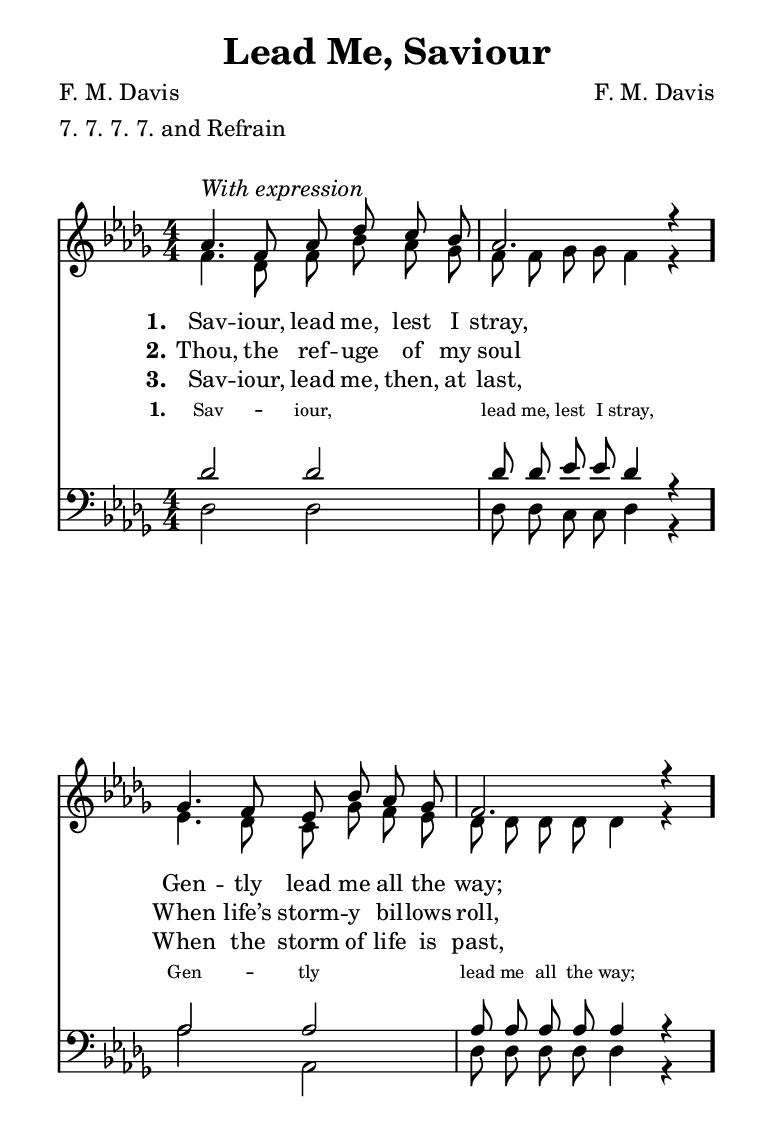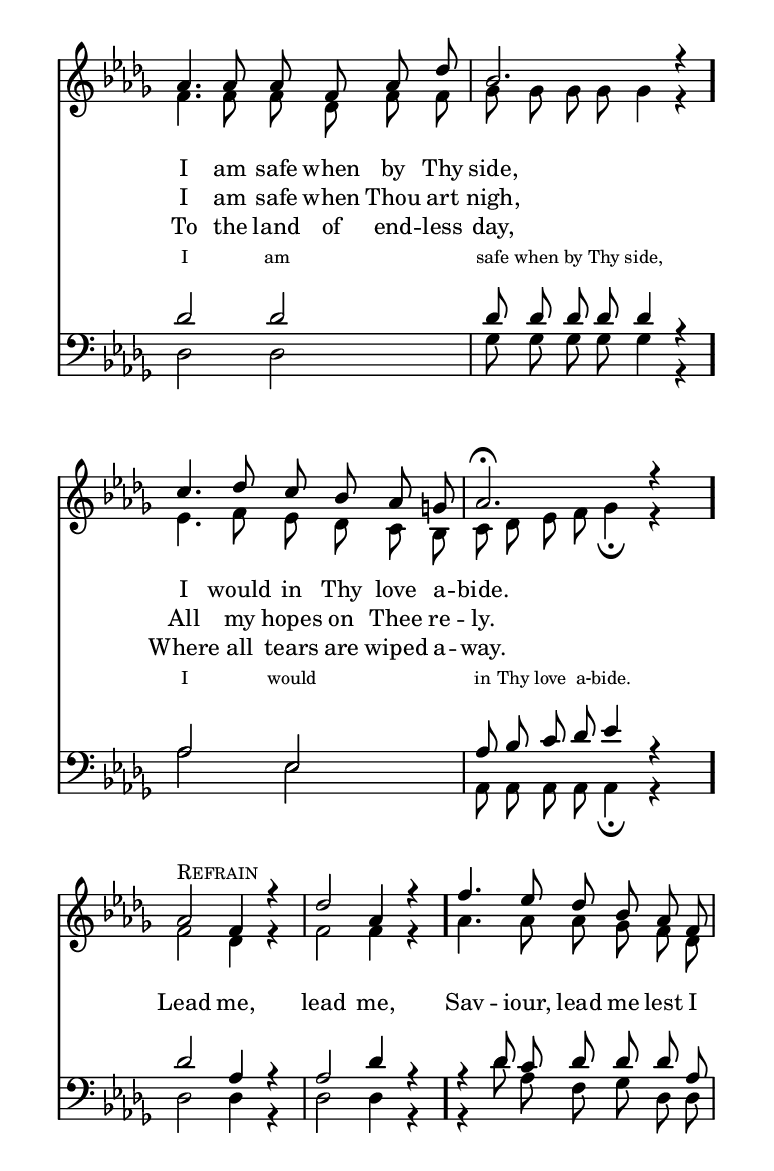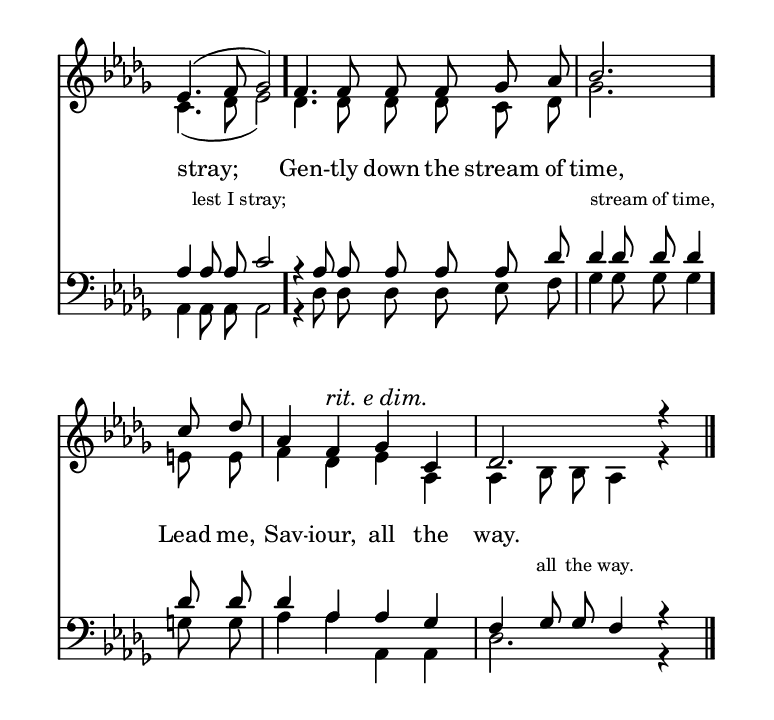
\include "common/global.ily"
\paper {
  \include "common/paper.ily"
}

\header{
  hymnnumber = "234"
  title = "Lead Me, Saviour"
  tunename = ""
  meter = "7. 7. 7. 7. and Refrain"
  poet = "F. M. Davis"
  composer = "F. M. Davis"
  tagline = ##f
}

ta = { \tempo 4=80 }
tb = { \tempo 4=40 }

global = {
  \include "common/overrides.ily"
  \override Staff.TimeSignature.style = #'numbered
  \time 4/4
  \override Score.MetronomeMark.transparent = ##t % hide all fermata changes too
  \ta
  \key des \major
  \autoBeamOff
}

notesSoprano = {
\global
\relative c'' {

  aes4.^\markup{\italic { With expression } } f8 aes8 des c bes | aes2. r4 |
  ges4. f8 ees bes' aes ges | f2. r4 |
  aes4. aes8 aes f aes des | bes2. r4 |
  c4. des8 c bes aes g | aes2.\fermata r4 |

  << s^\markup { \small \caps "Refrain" }
  { aes2 f4 r | des'2 aes4 r } >>
  f'4. ees8 des bes aes f | ees4.( f8 ges2) |
  f4. f8 f f ges aes | bes2.
  c8 des | aes4 f^\markup{\italic{rit. e dim.}} ges c, | des2. r4 |

  \bar "|."

}
}

notesAlto = {
\global
\relative e' {

  f4. des8 f bes aes ges | f8 f ges ges f4 r4 |
  ees4. des8 c ges' f ees | des des des des des4 r4 |
  f4. f8 f des f f | ges8 ges ges ges ges4 r4 |
  ees4. f8 ees des c bes | c des ees f \tb ges4\fermata \ta r4 |

  f2 des4 r | f2 f4 r |
  aes4. aes8 aes ges f des | c4.( des8 ees2) |
  des4. des8 des des c des | ges2.
  e8 e | f4 des ees aes, | aes4 bes8 bes aes4 r4 |

}
}

notesTenor = {
\global
\relative a {

  des2 des | des8 des ees ees des4 r |
  aes2 aes | aes8 aes aes aes aes4 r |
  des2 des | des8 des des des des4 r |
  aes2 ees | aes8 bes c des ees4 r |

  des2 aes4 r | aes2 des4 r |
  r4 des8 c des des des aes | aes4 aes8 aes c2 |
  r4 aes8 aes aes aes aes des | des4 des8 des des4
  des8 des | des4 aes aes ges | f4 ges8 ges f4 r |

}
}

notesBass = {
\global
\relative f {

  des2 des | des8 des c c des4 r |
  aes'2 aes, | des8 des des des des4 r |
  des2 des | ges8 ges ges ges ges4 r |
  aes2 ees | aes,8 aes aes aes aes4\fermata r4 |

  des2 des4 r | des2 des4 r |
  r4 des'8 aes f ges des des | aes4 aes8 aes aes2 |
  r4 des8 des des des ees f | ges4 ges8 ges ges4
  g8 g | aes4 aes aes, aes | des2. r4 |

}
}

% TODO refrain small words
Refrain = \lyricmode {

Lead me, lead me, \bar "."
Sav -- iour, lead me lest I stray;__ \bar "."
Gen -- tly down the stream of time, \bar "."
Lead me, Sav -- iour, all the way. \bar "."

}

wordsA = \lyricmode {
\set stanza = "1."

Sav -- iour, lead me, lest I stray, \bar "."
Gen -- tly lead me all the way; \bar "."
I am safe when by Thy side, \bar "."
I would in Thy love a -- bide. \bar "."

}

wordsB = \lyricmode {
\set stanza = "2."

Thou, the ref -- uge of my soul
When life’s storm -- y bil -- lows roll,
I am safe when Thou art nigh,
All my hopes on Thee re -- ly.

\Refrain

}

wordsC = \lyricmode {
\set stanza = "3."

Sav -- iour, lead me, then, at last,
When the storm of life is past,
To the land of end -- less day,
Where all tears are wiped a -- way.

}

underWords = \lyricmode {
\override LyricText.font-size = #-2
\set stanza = \markup { \small "1." }

Sav -- iour, lead me, lest I stray,
Gen -- tly lead me all the way;
I am safe when by Thy side,
I would in Thy love a -- bide.

\repeat unfold 11 \skip 4
lest I stray;
\repeat unfold 7 \skip 4
stream of time,
\repeat unfold 7 \skip 4
all the way.

}

\score {
  \context ChoirStaff <<
    \context Staff = upper <<
      \set ChoirStaff.systemStartDelimiter = #'SystemStartBar
      \context Voice  = sopranos { \voiceOne << \notesSoprano >> }
      \context Voice  = altos { \voiceTwo << \notesAlto >> }
      \context Lyrics = one   \lyricsto sopranos \wordsA
      \context Lyrics = two   \lyricsto sopranos \wordsB
      \context Lyrics = three \lyricsto sopranos \wordsC
    >>
    \context Staff = men <<
      \clef bass
      \context Voice  = tenors { \voiceOne << \notesTenor >> }
      \context Voice  = basses { \voiceTwo << \notesBass >> }
      \context Lyrics = four \with { alignAboveContext = men } \lyricsto tenors \underWords
    >>
  >>
  \layout {
    \include "common/layout.ily"
  }
  \midi{
    \include "common/midi.ily"
  }
}

\version "2.19.49"  % necessary for upgrading to future LilyPond versions.

% vi:set et ts=2 sw=2 ai nocindent syntax=lilypond:
